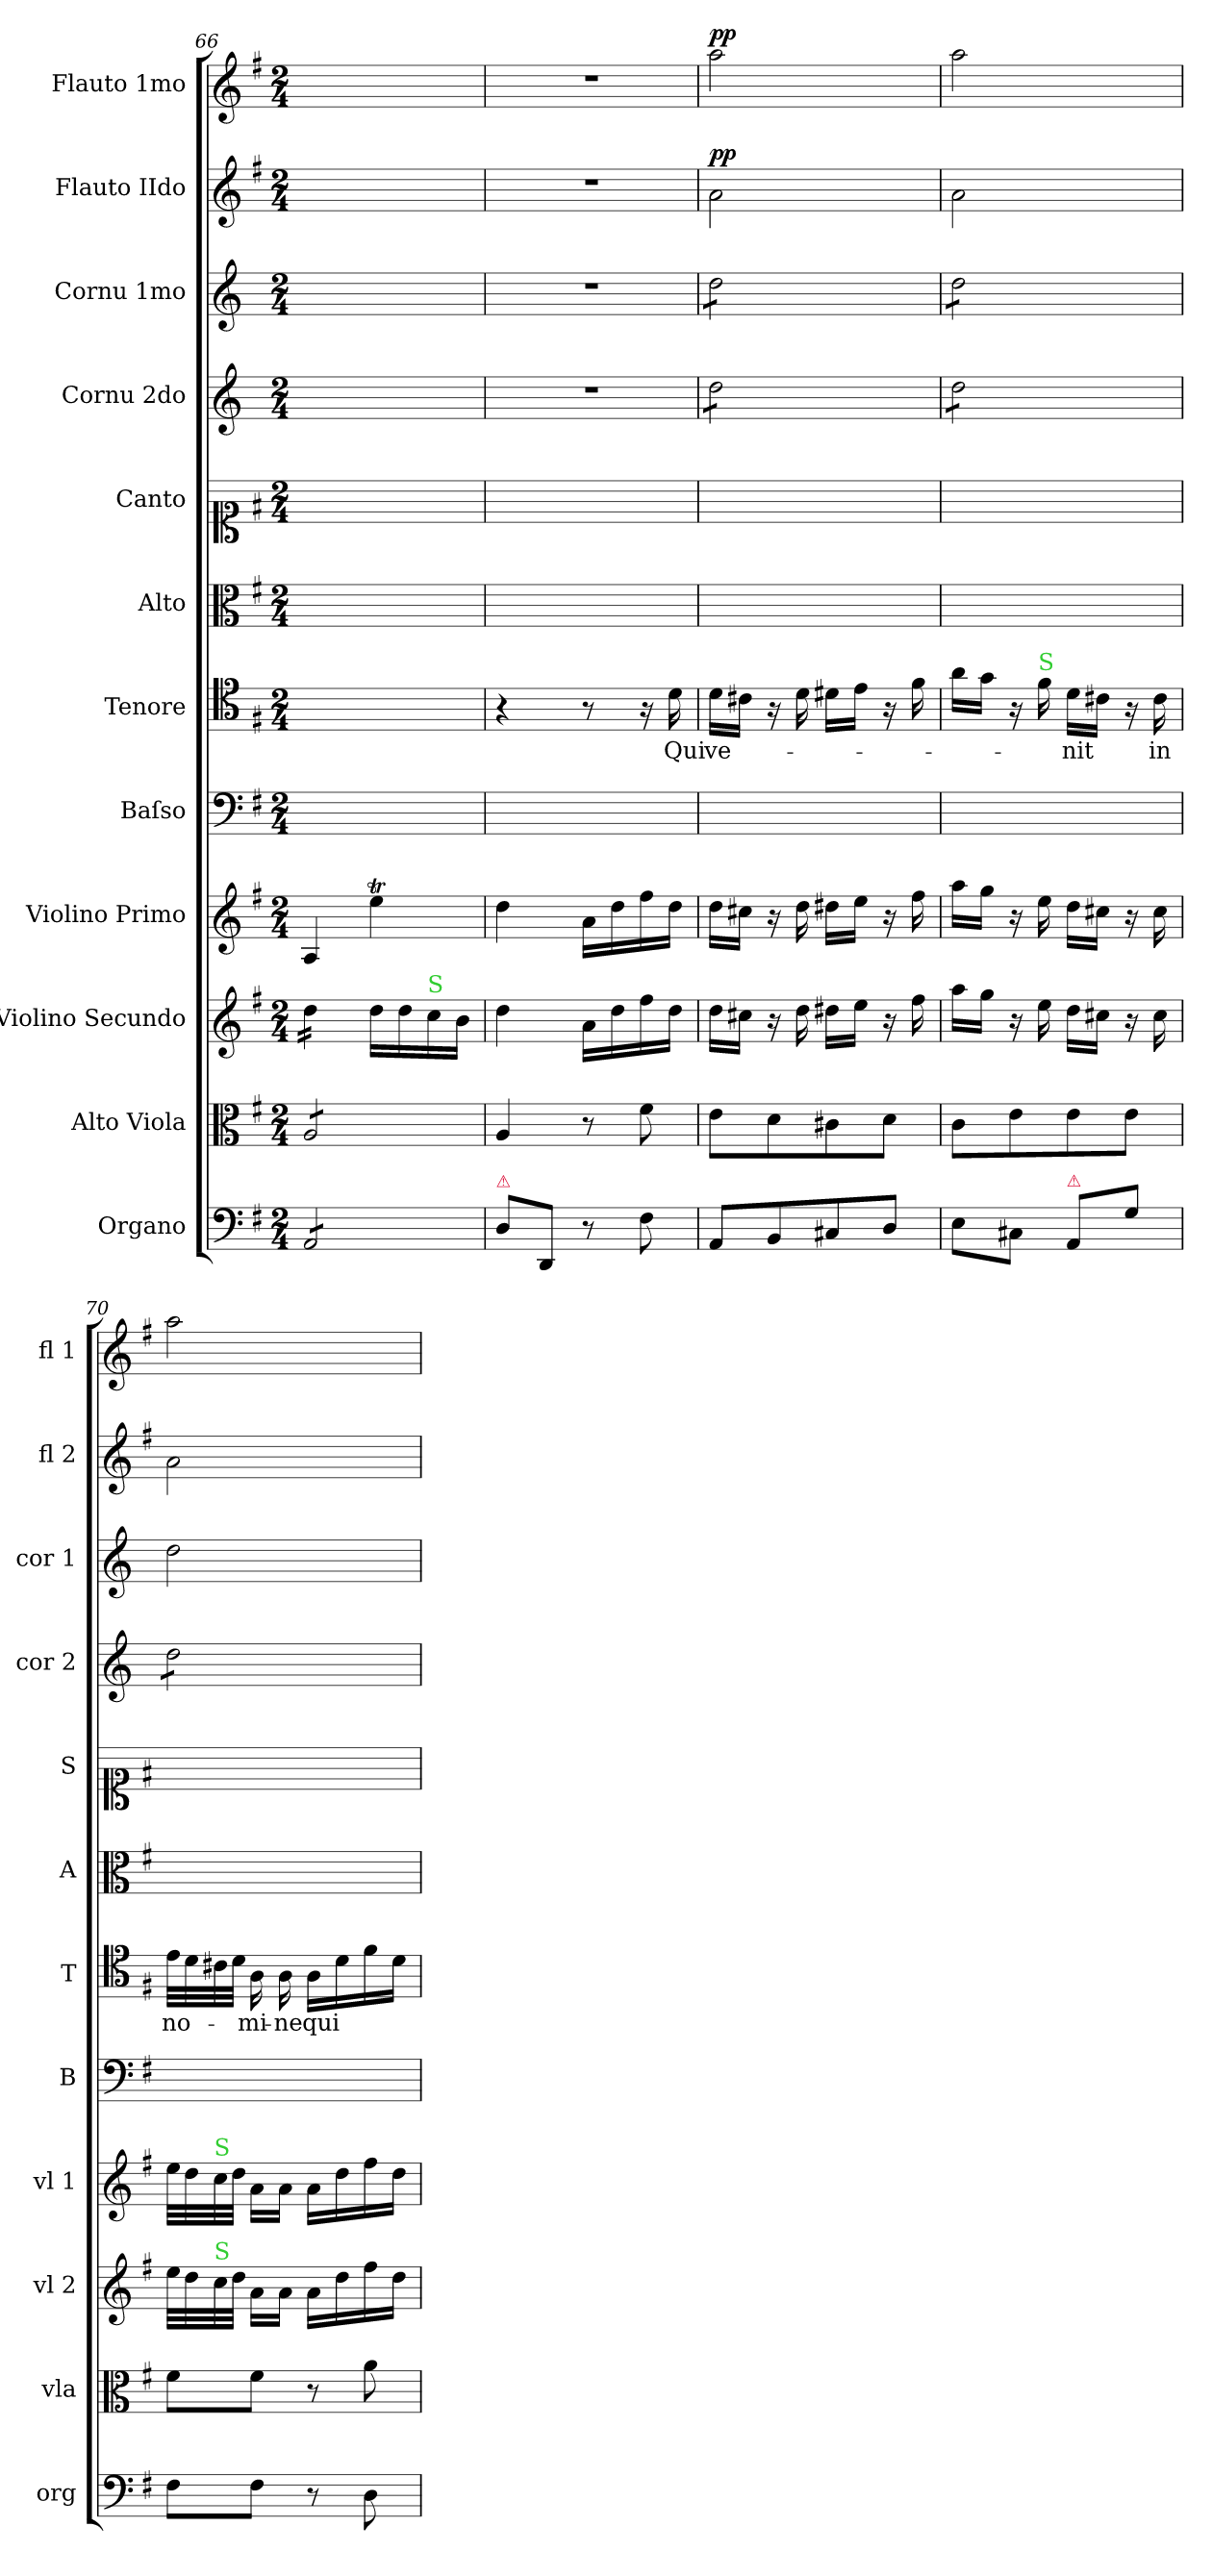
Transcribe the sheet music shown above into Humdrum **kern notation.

**kern	**kern	**kern	**kern	**kern	**kern	**text	**kern	**kern	**kern	**dynam	**kern	**dynam	**kern	**dynam	**kern	**dynam
*part12	*part11	*part10	*part9	*part8	*part7	*part7	*part6	*part5	*part4	*part4	*part3	*part3	*part2	*part2	*part1	*part1
*staff12	*staff11	*staff10	*staff9	*staff8	*staff7	*staff7	*staff6	*staff5	*staff4	*staff4	*staff3	*staff3	*staff2	*staff2	*staff1	*staff1
*I"Organo	*I"Alto Viola	*I"Violino Secundo	*I"Violino Primo	*I"Baſso	*I"Tenore	*	*I"Alto	*I"Canto	*I"Cornu 2do	*	*I"Cornu 1mo	*	*I"Flauto IIdo	*	*I"Flauto 1mo	*
*I'org	*I'vla	*I'vl 2	*I'vl 1	*I'B	*I'T	*	*I'A	*I'S	*I'cor 2	*	*I'cor 1	*	*I'fl 2	*	*I'fl 1	*
*clefF4	*clefC3	*clefG2	*clefG2	*clefF4	*clefC4	*	*clefC3	*clefC1	*clefG2	*	*clefG2	*	*clefG2	*	*clefG2	*
*	*	*	*	*	*	*	*	*	*ITrd3c5	*	*ITrd3c5	*	*	*	*	*
*k[f#]	*k[f#]	*k[f#]	*k[f#]	*k[f#]	*k[f#]	*	*k[f#]	*k[f#]	*k[f#]	*	*k[f#]	*	*k[f#]	*	*k[f#]	*
*G:	*G:	*G:	*G:	*G:	*G:	*	*G:	*G:	*G:	*	*G:	*	*G:	*	*G:	*
*M2/4	*M2/4	*M2/4	*M2/4	*M2/4	*M2/4	*	*M2/4	*M2/4	*M2/4	*	*M2/4	*	*M2/4	*	*M2/4	*
=66	=66	=66	=66	=66	=66	=66	=66	=66	=66	=66	=66	=66	=66	=66	=66	=66
*tremolo	*	*	*	*	*	*	*	*	*	*	*	*	*	*	*	*
*	*tremolo	*	*	*	*	*	*	*	*	*	*	*	*	*	*	*
*	*	*tremolo	*	*	*	*	*	*	*	*	*	*	*	*	*	*
8AA/L	8A/L	16dd\LL	4A/	2ryy	2ryy	.	2ryy	2ryy	2ryy	.	2ryy	.	2ryy	.	2ryy	.
.	.	16dd\	.	.	.	.	.	.	.	.	.	.	.	.	.	.
8AA/	8A/	16dd\	.	.	.	.	.	.	.	.	.	.	.	.	.	.
.	.	16dd\JJ	.	.	.	.	.	.	.	.	.	.	.	.	.	.
*	*	*Xtremolo	*	*	*	*	*	*	*	*	*	*	*	*	*	*
8AA/	8A/	16dd\LL	4eeT\	.	.	.	.	.	.	.	.	.	.	.	.	.
.	.	16dd\	.	.	.	.	.	.	.	.	.	.	.	.	.	.
!	!	!LO:TX:a:color=limegreen:t=S	!	!	!	!	!	!	!	!	!	!	!	!	!	!
8AA/J	8A/J	16cc\	.	.	.	.	.	.	.	.	.	.	.	.	.	.
*	*Xtremolo	*	*	*	*	*	*	*	*	*	*	*	*	*	*	*
*Xtremolo	*	*	*	*	*	*	*	*	*	*	*	*	*	*	*	*
.	.	16b\JJ	.	.	.	.	.	.	.	.	.	.	.	.	.	.
=67	=67	=67	=67	=67	=67	=67	=67	=67	=67	=67	=67	=67	=67	=67	=67	=67
!LO:TX:a:color=crimson:t=⚠	!	!	!	!	!	!	!	!	!	!	!	!	!	!	!	!
8D\L	4A/	4dd\	4dd\	2ryy	4r	.	2ryy	2ryy	2r	.	2r	.	2r	.	2r	.
8DD/J	.	.	.	.	.	.	.	.	.	.	.	.	.	.	.	.
8r	8r	16a\LL	16a\LL	.	8r	.	.	.	.	.	.	.	.	.	.	.
.	.	16dd\	16dd\	.	.	.	.	.	.	.	.	.	.	.	.	.
8F#\	8f#\	16ff#\	16ff#\	.	16r	.	.	.	.	.	.	.	.	.	.	.
.	.	16dd\JJ	16dd\JJ	.	16d\	Qui	.	.	.	.	.	.	.	.	.	.
=68	=68	=68	=68	=68	=68	=68	=68	=68	=68	=68	=68	=68	=68	=68	=68	=68
!	!	!	!	!	!	!	!	!	!	!LO:DY:a	!	!	!	!LO:DY:a	!	!LO:DY:a
*	*	*	*	*	*	*	*	*	*tremolo	*	*	*	*	*	*	*
*	*	*	*	*	*	*	*	*	*	*	*tremolo	*	*	*	*	*
8AA/L	8e\L	16dd\LL	16dd\LL	2ryy	16d\LL	ve-	2ryy	2ryy	8a\L	pp&colon;	8a\L	.	2a\	pp.	2aa\	pp.
.	.	16cc#X\JJ	16cc#X\JJ	.	16c#X\JJ	.	.	.	.	.	.	.	.	.	.	.
8BB/	8d\	16r	16r	.	16r	.	.	.	8a\	.	8a\	.	.	.	.	.
.	.	16dd\	16dd\	.	16d\	.	.	.	.	.	.	.	.	.	.	.
8C#X/	8c#X\	16dd#X\LL	16dd#X\LL	.	16d#X\LL	.	.	.	8a\	.	8a\	.	.	.	.	.
.	.	16ee\JJ	16ee\JJ	.	16e\JJ	.	.	.	.	.	.	.	.	.	.	.
8D/J	8d\J	16r	16r	.	16r	.	.	.	8a\J	.	8a\J	.	.	.	.	.
.	.	16ff#\	16ff#\	.	16f#\	.	.	.	.	.	.	.	.	.	.	.
=69	=69	=69	=69	=69	=69	=69	=69	=69	=69	=69	=69	=69	=69	=69	=69	=69
8E\L	8c\L	16aa\LL	16aa\LL	2ryy	16a\LL	.	2ryy	2ryy	8a\L	.	8a\L	.	2a\	.	2aa\	.
.	.	16gg\JJ	16gg\JJ	.	16g\JJ	.	.	.	.	.	.	.	.	.	.	.
8C#X\J	8e\	16r	16r	.	16r	.	.	.	8a\	.	8a\	.	.	.	.	.
!	!	!	!	!	!LO:TX:a:color=limegreen:t=S	!	!	!	!	!	!	!	!	!	!	!
.	.	16ee\	16ee\	.	16f#\	.	.	.	.	.	.	.	.	.	.	.
!LO:TX:a:color=crimson:t=⚠	!	!	!	!	!	!	!	!	!	!	!	!	!	!	!	!
8AA/L	8e\	16dd\LL	16dd\LL	.	16d\LL	-nit	.	.	8a\	.	8a\	.	.	.	.	.
.	.	16cc#X\JJ	16cc#X\JJ	.	16c#X\JJ	.	.	.	.	.	.	.	.	.	.	.
8G\J	8e\J	16r	16r	.	16r	.	.	.	8a\J	.	8a\J	.	.	.	.	.
*	*	*	*	*	*	*	*	*	*	*	*Xtremolo	*	*	*	*	*
.	.	16cc#\	16cc#\	.	16c#\	in	.	.	.	.	.	.	.	.	.	.
=70	=70	=70	=70	=70	=70	=70	=70	=70	=70	=70	=70	=70	=70	=70	=70	=70
!	!	!	!	!	!	!	!	!	!	!	!	!LO:DY:a	!	!	!	!
8F#\L	8f#\L	32ee\LLL	32ee\LLL	2ryy	32e\LLL	no-	2ryy	2ryy	8a\L	.	2a\	pp&colon;	2a\	.	2aa\	.
.	.	32dd\	32dd\	.	32d\	.	.	.	.	.	.	.	.	.	.	.
!	!	!	!LO:TX:a:color=limegreen:t=S	!	!	!	!	!	!	!	!	!	!	!	!	!
!	!	!LO:TX:a:color=limegreen:t=S	!	!	!	!	!	!	!	!	!	!	!	!	!	!
.	.	32cc\	32cc\	.	32c#X\	.	.	.	.	.	.	.	.	.	.	.
.	.	32dd\JJJ	32dd\JJJ	.	32d\JJJ	.	.	.	.	.	.	.	.	.	.	.
8F#\J	8f#\J	16a\LL	16a\LL	.	16A\	-mi-	.	.	8a\	.	.	.	.	.	.	.
.	.	16a\JJ	16a\JJ	.	16A\	-ne	.	.	.	.	.	.	.	.	.	.
8r	8r	16a\LL	16a\LL	.	16A\LL	qui	.	.	8a\	.	.	.	.	.	.	.
.	.	16dd\	16dd\	.	16d\	.	.	.	.	.	.	.	.	.	.	.
8D\	8a\	16ff#\	16ff#\	.	16f#\	.	.	.	8a\J	.	.	.	.	.	.	.
*	*	*	*	*	*	*	*	*	*Xtremolo	*	*	*	*	*	*	*
.	.	16dd\JJ	16dd\JJ	.	16d\JJ	.	.	.	.	.	.	.	.	.	.	.
=	=	=	=	=	=	=	=	=	=	=	=	=	=	=	=	=
*-	*-	*-	*-	*-	*-	*-	*-	*-	*-	*-	*-	*-	*-	*-	*-	*-
